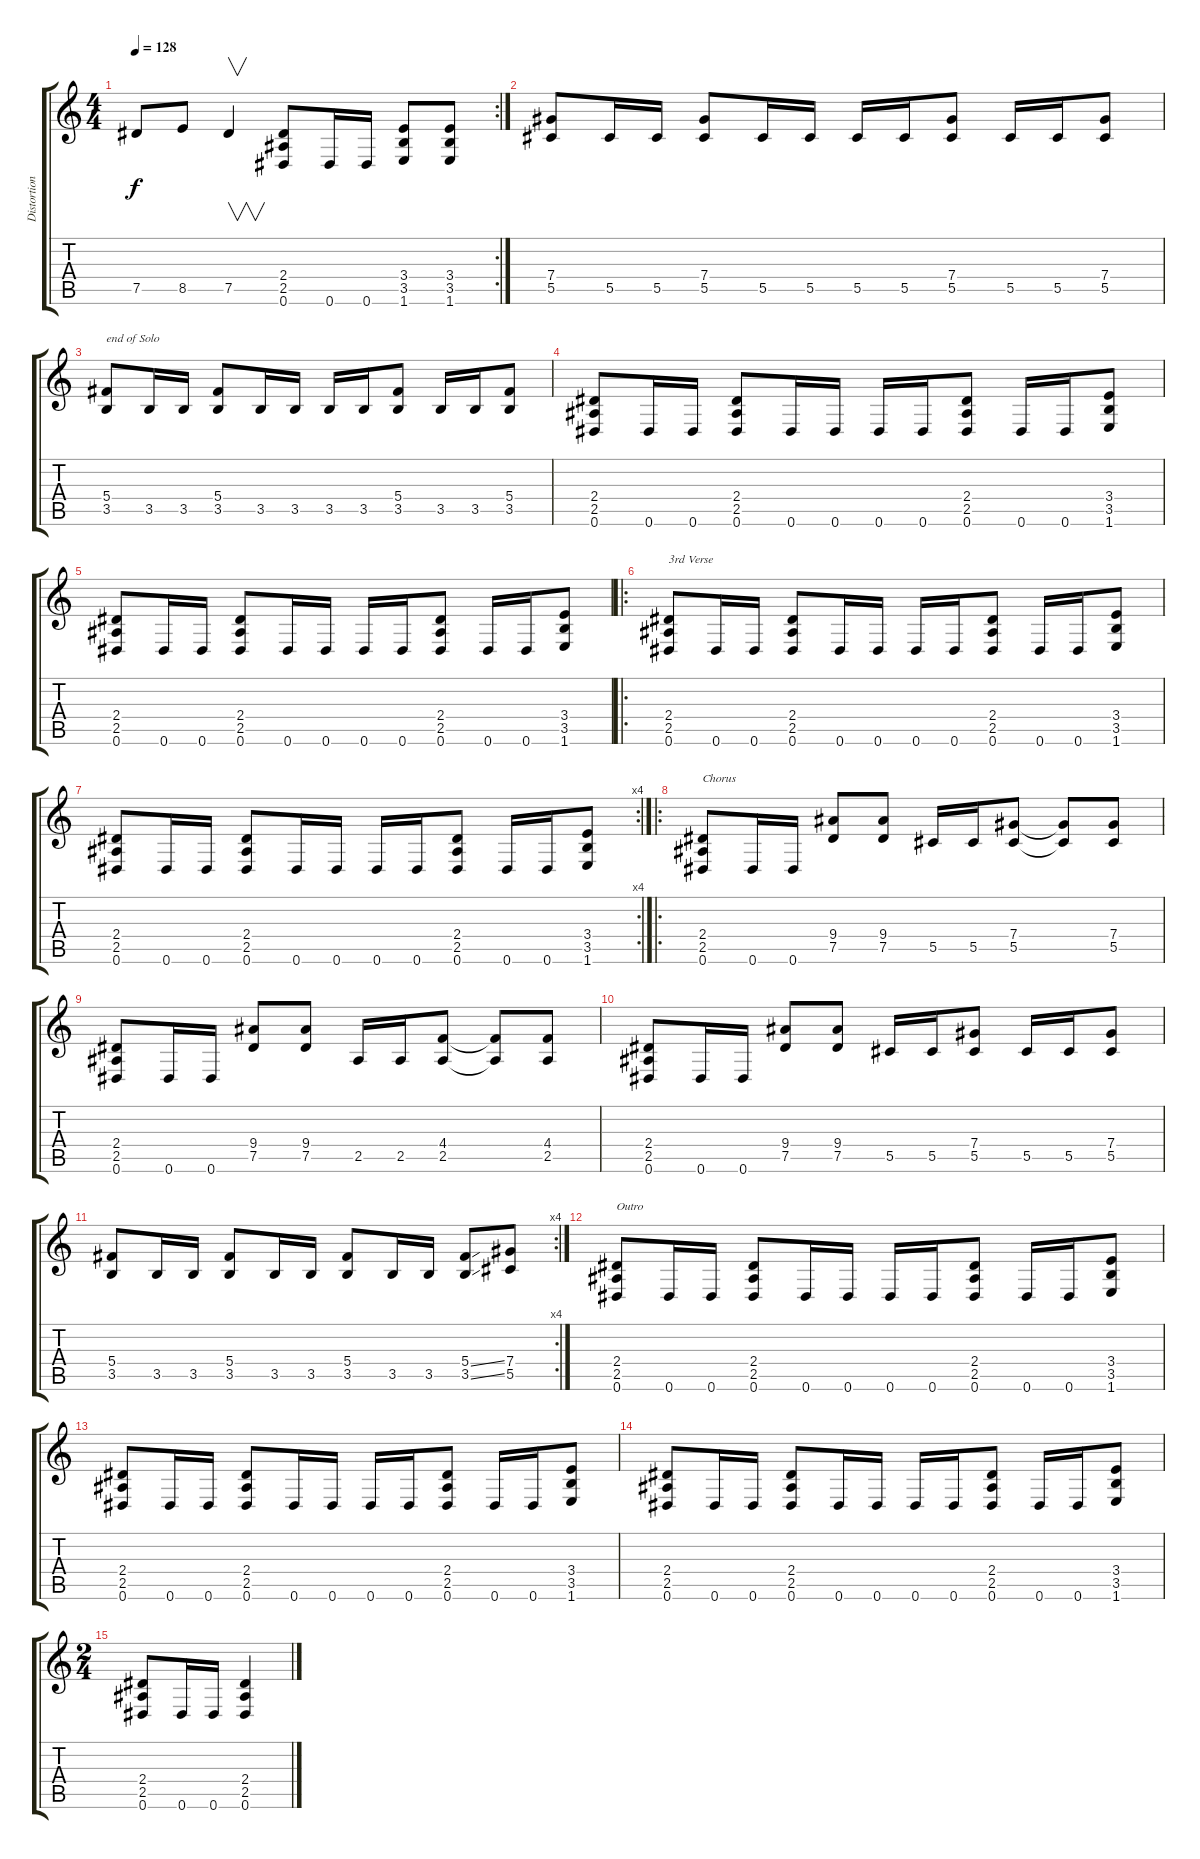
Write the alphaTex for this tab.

\track ("Distortion Guitar I" "Distortion") {instrument distortionguitar}
\staff {score tabs}
\tuning (Eb4 Bb3 Gb3 Db3 Ab2 Eb2) {hide}
\rc 2
\ts (4 4)
\tempo 128
\clef g2
\ks c
7.5.8{dy f} 8.5.8 7.5.4{v} (2.4 2.5 0.6).8 0.6.16 0.6.16 (3.4 3.5 1.6).8 (3.4 3.5 1.6).8 |
(7.4 5.5).8 5.5.16 5.5.16 (7.4 5.5).8 5.5.16 5.5.16 5.5.16 5.5.16 (7.4 5.5).8 5.5.16 5.5.16 (7.4 5.5).8 |
(5.4 3.5).8{txt "end of Solo"} 3.5.16 3.5.16 (5.4 3.5).8 3.5.16 3.5.16 3.5.16 3.5.16 (5.4 3.5).8 3.5.16 3.5.16 (5.4 3.5).8 |
(2.4 2.5 0.6).8 0.6.16 0.6.16 (2.4 2.5 0.6).8 0.6.16 0.6.16 0.6.16 0.6.16 (2.4 2.5 0.6).8 0.6.16 0.6.16 (3.4 3.5 1.6).8 |
(2.4 2.5 0.6).8 0.6.16 0.6.16 (2.4 2.5 0.6).8 0.6.16 0.6.16 0.6.16 0.6.16 (2.4 2.5 0.6).8 0.6.16 0.6.16 (3.4 3.5 1.6).8 |
\ro
(2.4 2.5 0.6).8{txt "3rd Verse"} 0.6.16 0.6.16 (2.4 2.5 0.6).8 0.6.16 0.6.16 0.6.16 0.6.16 (2.4 2.5 0.6).8 0.6.16 0.6.16 (3.4 3.5 1.6).8 |
\rc 4
(2.4 2.5 0.6).8 0.6.16 0.6.16 (2.4 2.5 0.6).8 0.6.16 0.6.16 0.6.16 0.6.16 (2.4 2.5 0.6).8 0.6.16 0.6.16 (3.4 3.5 1.6).8 |
\ro
(2.4 2.5 0.6).8{txt "Chorus"} 0.6.16 0.6.16 (9.4 7.5).8 (9.4 7.5).8 5.5.16 5.5.16 (7.4 5.5).8 (7.4{t} 5.5{t}).8 (7.4 5.5).8 |
(2.4 2.5 0.6).8 0.6.16 0.6.16 (9.4 7.5).8 (9.4 7.5).8 2.5.16 2.5.16 (4.4 2.5).8 (4.4{t} 2.5{t}).8 (4.4 2.5).8 |
(2.4 2.5 0.6).8 0.6.16 0.6.16 (9.4 7.5).8 (9.4 7.5).8 5.5.16 5.5.16 (7.4 5.5).8 5.5.16 5.5.16 (7.4 5.5).8 |
\rc 4
(5.4 3.5).8 3.5.16 3.5.16 (5.4 3.5).8 3.5.16 3.5.16 (5.4 3.5).8 3.5.16 3.5.16 (5.4{ss} 3.5{ss}).8 (7.4 5.5).8 |
(2.4 2.5 0.6).8{txt "Outro"} 0.6.16 0.6.16 (2.4 2.5 0.6).8 0.6.16 0.6.16 0.6.16 0.6.16 (2.4 2.5 0.6).8 0.6.16 0.6.16 (3.4 3.5 1.6).8 |
(2.4 2.5 0.6).8 0.6.16 0.6.16 (2.4 2.5 0.6).8 0.6.16 0.6.16 0.6.16 0.6.16 (2.4 2.5 0.6).8 0.6.16 0.6.16 (3.4 3.5 1.6).8 |
(2.4 2.5 0.6).8 0.6.16 0.6.16 (2.4 2.5 0.6).8 0.6.16 0.6.16 0.6.16 0.6.16 (2.4 2.5 0.6).8 0.6.16 0.6.16 (3.4 3.5 1.6).8 |
\ts (2 4)
(2.4 2.5 0.6).8 0.6.16 0.6.16 (2.4 2.5 0.6).4
